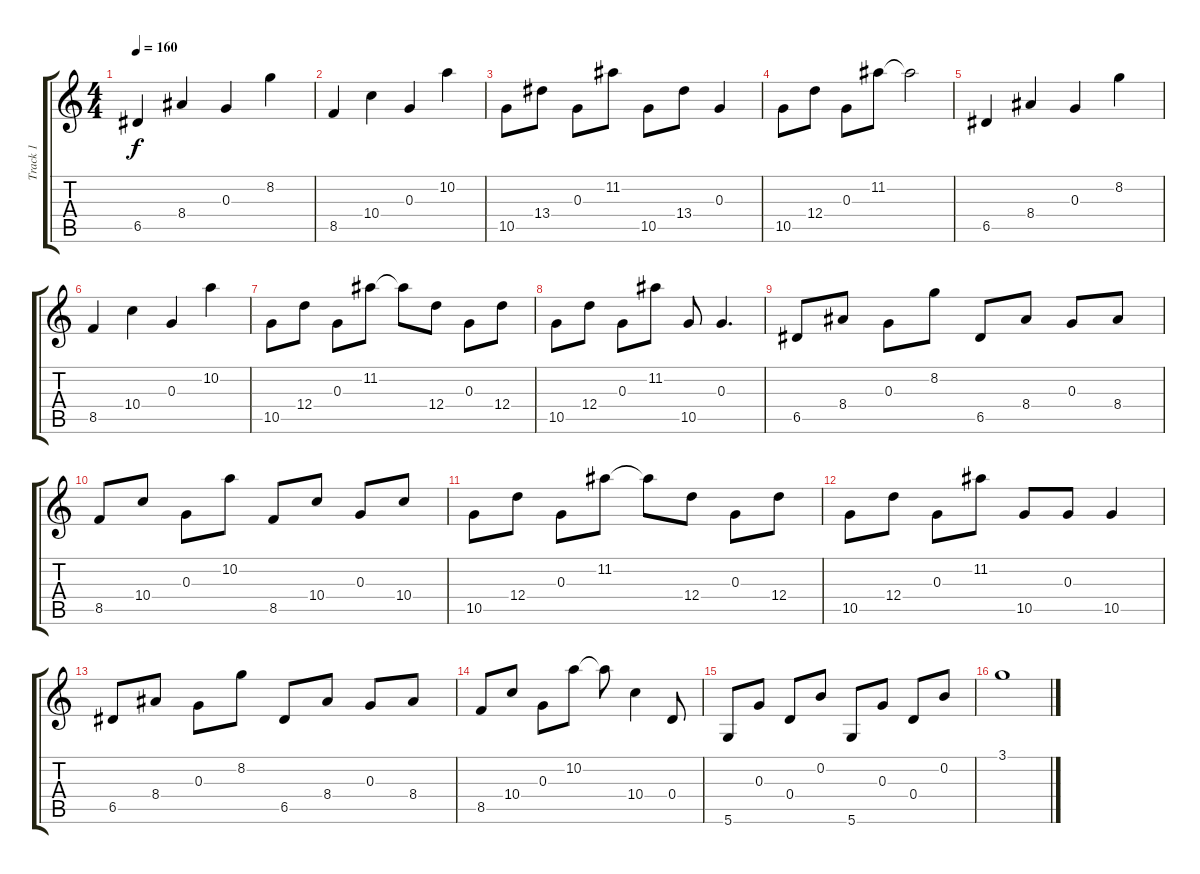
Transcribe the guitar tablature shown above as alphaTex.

\track ("Track 1" "Track 1") {instrument acousticguitarsteel}
\staff {score tabs}
\tuning (E4 B3 G3 D3 A2 D2) {hide}
\ts (4 4)
\tempo 160
\clef g2
\ks c
6.5.4{dy f} 8.4.4 0.3.4 8.2.4 |
8.5.4 10.4.4 0.3.4 10.2.4 |
10.5.8 13.4.8 0.3.8 11.2.8 10.5.8 13.4.8 0.3.4 |
10.5.8 12.4.8 0.3.8 11.2.8 11.2{t}.2 |
6.5.4 8.4.4 0.3.4 8.2.4 |
8.5.4 10.4.4 0.3.4 10.2.4 |
10.5.8 12.4.8 0.3.8 11.2.8 11.2{t}.8 12.4.8 0.3.8 12.4.8 |
10.5.8 12.4.8 0.3.8 11.2.8 10.5.8 0.3.4{d} |
6.5.8 8.4.8 0.3.8 8.2.8 6.5.8 8.4.8 0.3.8 8.4.8 |
8.5.8 10.4.8 0.3.8 10.2.8 8.5.8 10.4.8 0.3.8 10.4.8 |
10.5.8 12.4.8 0.3.8 11.2.8 11.2{t}.8 12.4.8 0.3.8 12.4.8 |
10.5.8 12.4.8 0.3.8 11.2.8 10.5.8 0.3.8 10.5.4 |
6.5.8 8.4.8 0.3.8 8.2.8 6.5.8 8.4.8 0.3.8 8.4.8 |
8.5.8 10.4.8 0.3.8 10.2.8 10.2{t}.8 10.4.4 0.4.8 |
5.6.8 0.3.8 0.4.8 0.2.8 5.6.8 0.3.8 0.4.8 0.2.8 |
3.1.1
